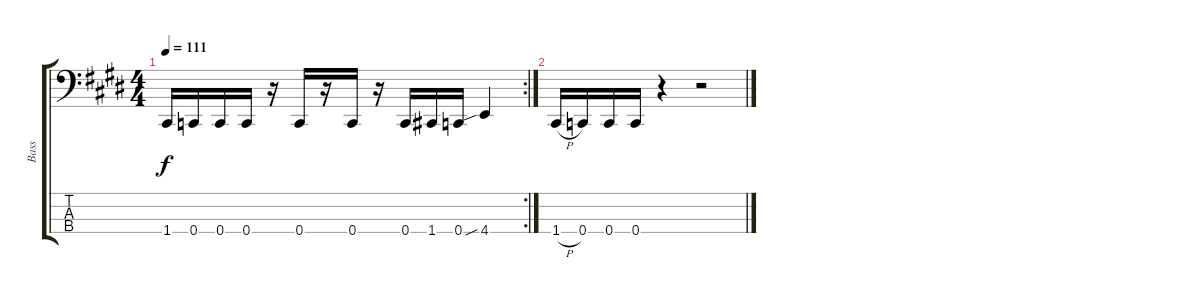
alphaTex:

\track ("Bass" "Bass") {instrument electricbasspick}
\staff {score tabs}
\tuning (F2 C2 G1 C1) {hide}
\rc 2
\ts (4 4)
\tempo 111
\clef f4
\ks c#minor
1.4.16{dy f} 0.4.16 0.4.16 0.4.16 r.16 0.4.16 r.16 0.4.16 r.16 0.4.16 1.4.16 0.4.16 4.4{sib}.4 |
1.4{h}.16 0.4.16 0.4.16 0.4.16 r.4 r.2
